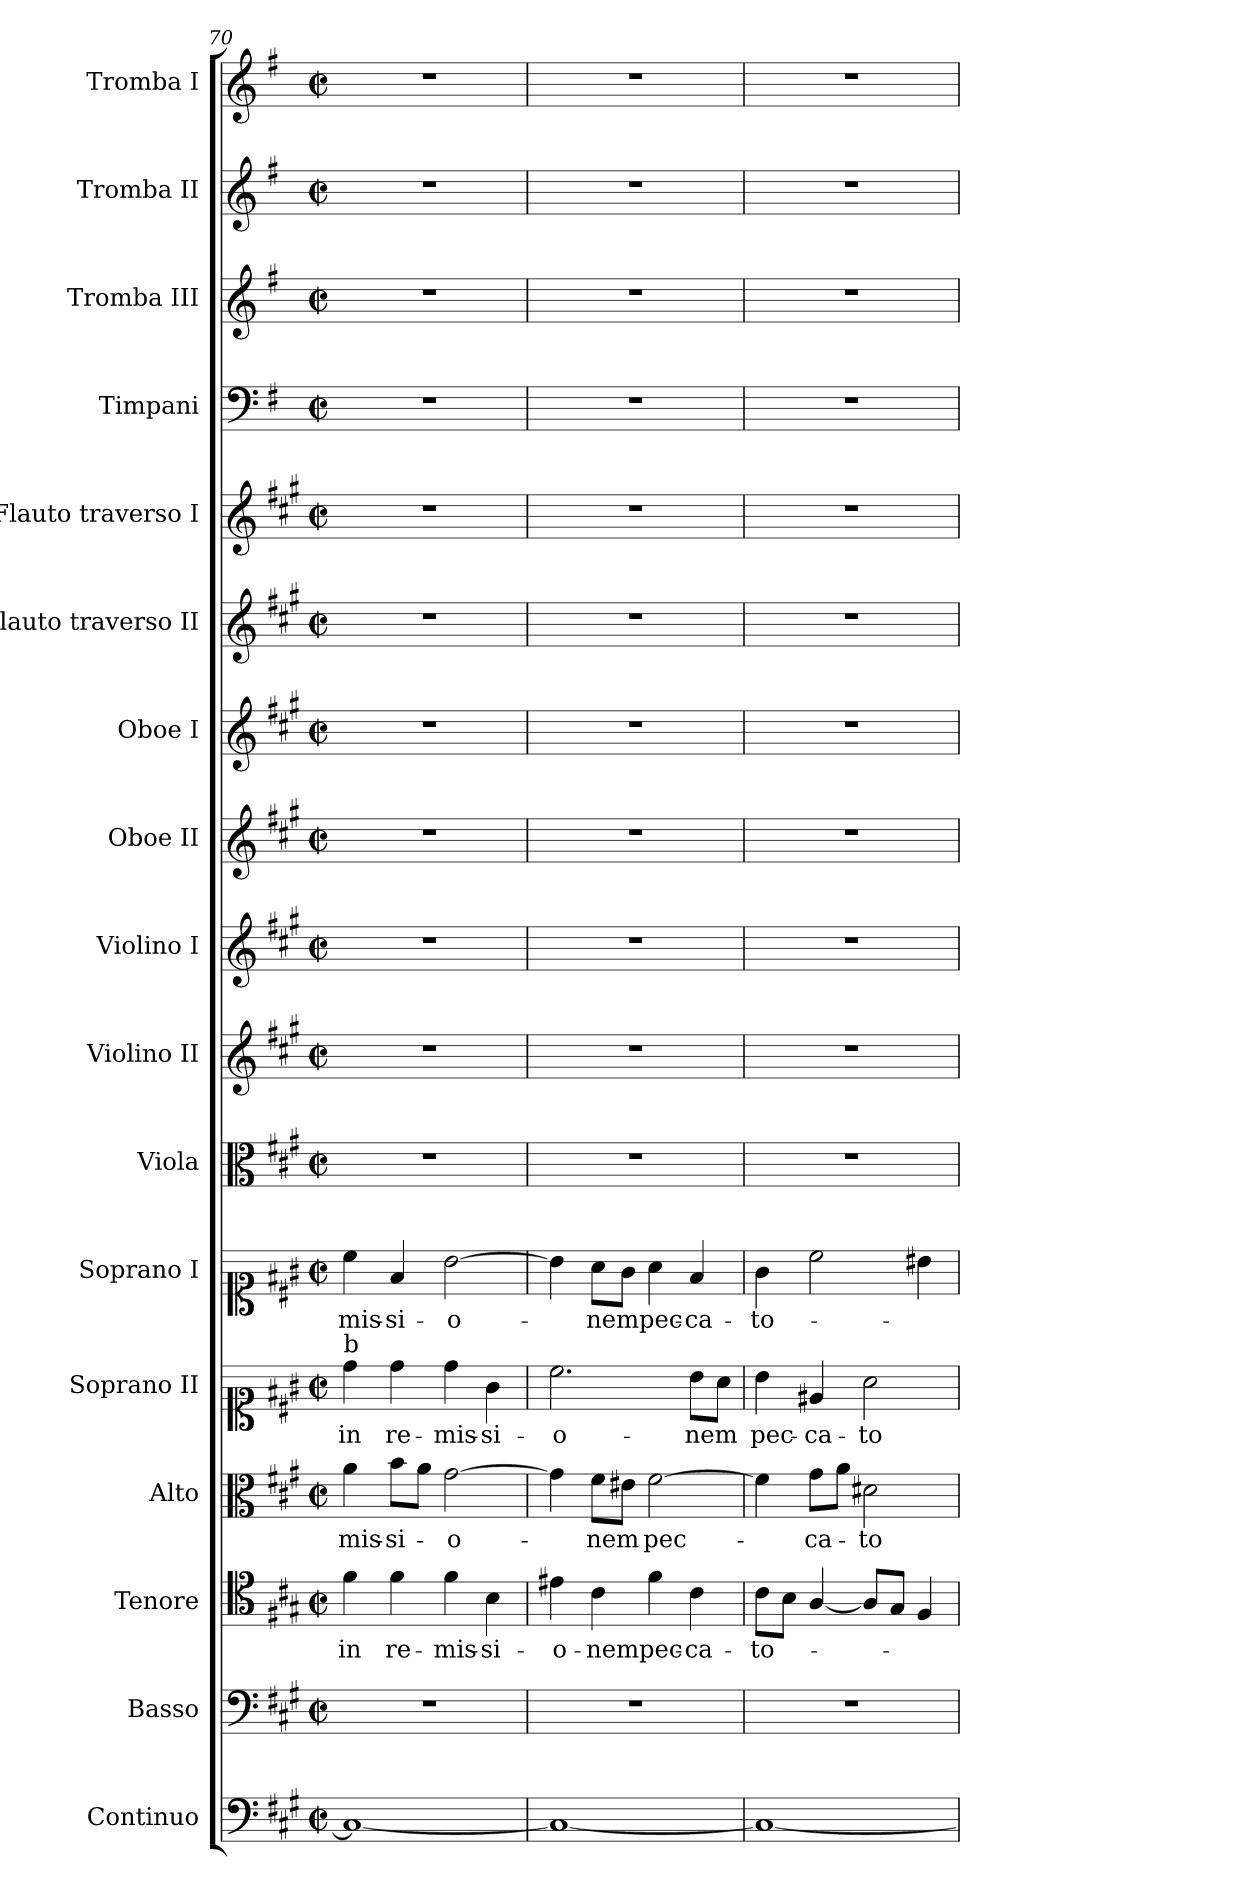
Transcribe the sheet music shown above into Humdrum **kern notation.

**kern	**kern	**kern	**text	**kern	**text	**kern	**text	**kern	**text	**kern	**kern	**kern	**kern	**kern	**kern	**kern	**kern	**kern	**kern	**kern
*part17	*part16	*part15	*part15	*part14	*part14	*part13	*part13	*part12	*part12	*part11	*part10	*part9	*part8	*part7	*part6	*part5	*part4	*part3	*part2	*part1
*staff17	*staff16	*staff15	*staff15	*staff14	*staff14	*staff13	*staff13	*staff12	*staff12	*staff11	*staff10	*staff9	*staff8	*staff7	*staff6	*staff5	*staff4	*staff3	*staff2	*staff1
*I"Continuo	*I"Basso	*I"Tenore	*	*I"Alto	*	*I"Soprano II	*	*I"Soprano I	*	*I"Viola	*I"Violino II	*I"Violino I	*I"Oboe II	*I"Oboe I	*I"Flauto traverso II	*I"Flauto traverso I	*I"Timpani	*I"Tromba III	*I"Tromba II	*I"Tromba I
*I'Cont.	*I'B.	*I'T.	*	*I'A.	*	*I'S. II	*	*I'S. I	*	*I'Vla.	*I'Vln. II	*I'Vln. I	*I'Ob. II	*I'Ob. I	*I'Fl. trv. II	*I'Fl. trv. I	*I'Timp.	*I'Tr. III	*I'Tr. II	*I'Tr. I
*clefF4	*clefF4	*clefC4	*	*clefC3	*	*clefC1	*	*clefC1	*	*clefC3	*clefG2	*clefG2	*clefG2	*clefG2	*clefG2	*clefG2	*clefF4	*clefG2	*clefG2	*clefG2
*	*	*	*	*	*	*	*	*	*	*	*	*	*	*	*	*	*ITrd-1c-2	*ITrd-1c-2	*ITrd-1c-2	*ITrd-1c-2
*k[f#c#g#]	*k[f#c#g#]	*k[f#c#g#]	*	*k[f#c#g#]	*	*k[f#c#g#]	*	*k[f#c#g#]	*	*k[f#c#g#]	*k[f#c#g#]	*k[f#c#g#]	*k[f#c#g#]	*k[f#c#g#]	*k[f#c#g#]	*k[f#c#g#]	*k[f#c#g#]	*k[f#c#g#]	*k[f#c#g#]	*k[f#c#g#]
*M2/2	*M2/2	*M2/2	*	*M2/2	*	*M2/2	*	*M2/2	*	*M2/2	*M2/2	*M2/2	*M2/2	*M2/2	*M2/2	*M2/2	*M2/2	*M2/2	*M2/2	*M2/2
*met(c|)	*met(c|)	*met(c|)	*	*met(c|)	*	*met(c|)	*	*met(c|)	*	*met(c|)	*met(c|)	*met(c|)	*met(c|)	*met(c|)	*met(c|)	*met(c|)	*met(c|)	*met(c|)	*met(c|)	*met(c|)
=70	=70	=70	=70	=70	=70	=70	=70	=70	=70	=70	=70	=70	=70	=70	=70	=70	=70	=70	=70	=70
!	!	!	!	!	!	!LO:TX:a:t=b	!	!	!	!	!	!	!	!	!	!	!	!	!	!
1C#_	1r	4f#\	in	4a\	-mis-	4dd\	in	4cc#\	-mis-	1r	1r	1r	1r	1r	1r	1r	1r	1r	1r	1r
.	.	4f#\	re-	8b\L	-si-	4dd\	re-	4f#/	-si-	.	.	.	.	.	.	.	.	.	.	.
.	.	.	.	8a\J	.	.	.	.	.	.	.	.	.	.	.	.	.	.	.	.
.	.	4f#\	-mis-	[2g#\	-o-	4dd\	-mis-	[2b\	-o-	.	.	.	.	.	.	.	.	.	.	.
.	.	4B\	-si-	.	.	4g#\	-si-	.	.	.	.	.	.	.	.	.	.	.	.	.
=71	=71	=71	=71	=71	=71	=71	=71	=71	=71	=71	=71	=71	=71	=71	=71	=71	=71	=71	=71	=71
1C#_	1r	4e#X\	-o-	4g#\]	.	2.cc#\	-o-	4b\]	.	1r	1r	1r	1r	1r	1r	1r	1r	1r	1r	1r
.	.	4c#\	-nem	8f#\L	-nem	.	.	8a\L	-nem	.	.	.	.	.	.	.	.	.	.	.
.	.	.	.	8e#X\J	.	.	.	8g#\J	.	.	.	.	.	.	.	.	.	.	.	.
.	.	4f#\	pec-	[2f#\	pec-	.	.	4a\	pec-	.	.	.	.	.	.	.	.	.	.	.
.	.	4c#\	-ca-	.	.	8b\L	-nem	4f#/	-ca-	.	.	.	.	.	.	.	.	.	.	.
.	.	.	.	.	.	8a\J	.	.	.	.	.	.	.	.	.	.	.	.	.	.
=72	=72	=72	=72	=72	=72	=72	=72	=72	=72	=72	=72	=72	=72	=72	=72	=72	=72	=72	=72	=72
1C#_	1r	8c#\L	-to-	4f#\]	.	4b\	pec-	4g#\	-to-	1r	1r	1r	1r	1r	1r	1r	1r	1r	1r	1r
.	.	8B\J	.	.	.	.	.	.	.	.	.	.	.	.	.	.	.	.	.	.
.	.	[4A/	.	8g#\L	ca-	4e#X/	-ca-	2cc#\	.	.	.	.	.	.	.	.	.	.	.	.
.	.	.	.	8a\J	.	.	.	.	.	.	.	.	.	.	.	.	.	.	.	.
.	.	8A/L]	.	2d#X\	-to-	2a\	-to-	.	.	.	.	.	.	.	.	.	.	.	.	.
.	.	8G#/J	.	.	.	.	.	.	.	.	.	.	.	.	.	.	.	.	.	.
.	.	4F#/	.	.	.	.	.	4b#X\	.	.	.	.	.	.	.	.	.	.	.	.
=	=	=	=	=	=	=	=	=	=	=	=	=	=	=	=	=	=	=	=	=
*-	*-	*-	*-	*-	*-	*-	*-	*-	*-	*-	*-	*-	*-	*-	*-	*-	*-	*-	*-	*-
